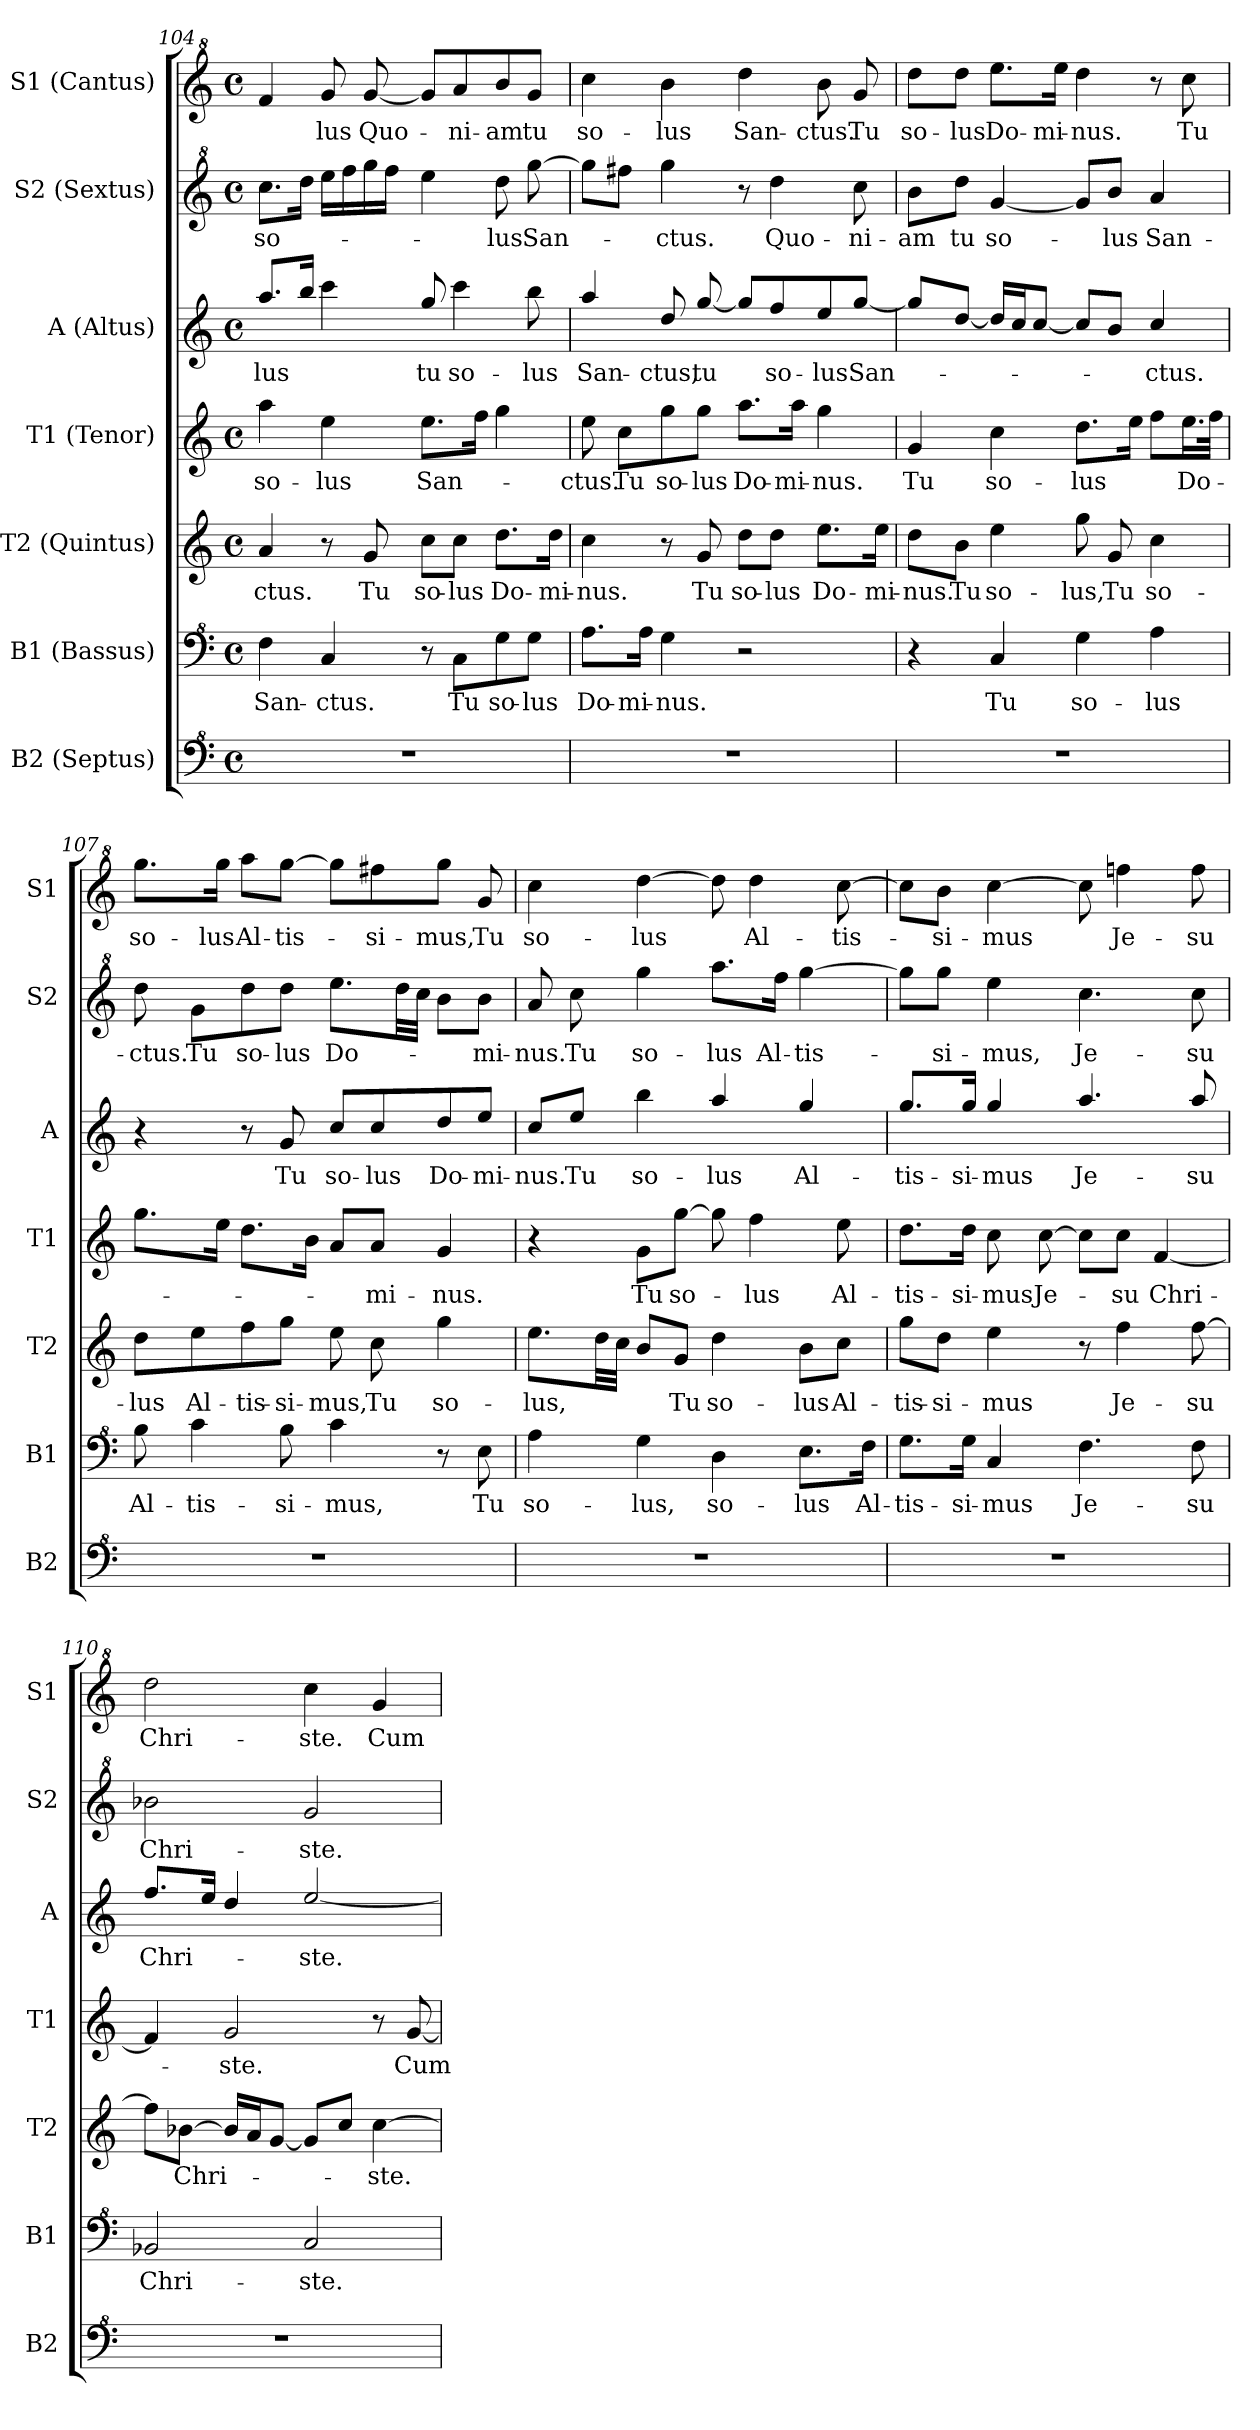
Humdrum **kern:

**kern	**kern	**text	**kern	**text	**kern	**text	**kern	**text	**kern	**text	**kern	**text
*part7	*part6	*part6	*part5	*part5	*part4	*part4	*part3	*part3	*part2	*part2	*part1	*part1
*staff7	*staff6	*staff6	*staff5	*staff5	*staff4	*staff4	*staff3	*staff3	*staff2	*staff2	*staff1	*staff1
*I"B2 (Septus)	*I"B1 (Bassus)	*	*I"T2 (Quintus)	*	*I"T1 (Tenor)	*	*I"A (Altus)	*	*I"S2 (Sextus)	*	*I"S1 (Cantus)	*
*I'B2	*I'B1	*	*I'T2	*	*I'T1	*	*I'A	*	*I'S2	*	*I'S1	*
*clefF^4	*clefF^4	*	*clefG2	*	*clefG2	*	*clefG2	*	*clefG^2	*	*clefG^2	*
*k[]	*k[]	*	*k[]	*	*k[]	*	*k[]	*	*k[]	*	*k[]	*
*M4/4	*M4/4	*	*M4/4	*	*M4/4	*	*M4/4	*	*M4/4	*	*M4/4	*
*met(c)	*met(c)	*	*met(c)	*	*met(c)	*	*met(c)	*	*met(c)	*	*met(c)	*
=104	=104	=104	=104	=104	=104	=104	=104	=104	=104	=104	=104	=104
!	!	!LO:LY:b	!	!LO:LY:b	!	!LO:LY:b	!	!LO:LY:b	!	!LO:LY:b	!	!
1r	4f\	San-	4a/	-ctus.	4aa\	so-	8.aa/L	-lus	8.ccc\L	so-	4ff/	.
.	.	.	.	.	.	.	16bb/Jk	.	16ddd\Jk	.	.	.
!	!	!LO:LY:b	!	!	!	!LO:LY:b	!	!	!	!	!	!LO:LY:b
.	4c/	-ctus.	8r	.	4ee\	-lus	4ccc\	.	16eee\LL	.	8gg/	-lus
.	.	.	.	.	.	.	.	.	16fff\	.	.	.
!	!	!	!	!LO:LY:b	!	!	!	!	!	!	!	!LO:LY:b
.	.	.	8g/	Tu	.	.	.	.	16ggg\	.	[8gg/	Quo-
.	.	.	.	.	.	.	.	.	16fff\JJ	.	.	.
!	!	!	!	!LO:LY:b	!	!LO:LY:b	!	!LO:LY:b	!	!	!	!
.	8r	.	8cc\L	so-	8.ee\L	San-	8gg/	tu	4eee\	.	8gg/L]	.
!	!	!LO:LY:b	!	!LO:LY:b	!	!	!	!LO:LY:b	!	!	!	!LO:LY:b
.	8c\L	Tu	8cc\J	-lus	.	.	4ccc\	so-	.	.	8aa/	-ni-
.	.	.	.	.	16ff\Jk	.	.	.	.	.	.	.
!	!	!LO:LY:b	!	!LO:LY:b	!	!	!	!	!	!LO:LY:b	!	!LO:LY:b
.	8g\	so-	8.dd\L	Do-	4gg\	.	.	.	8ddd\	-lus	8bb/	-am
!	!	!LO:LY:b	!	!	!	!	!	!LO:LY:b	!	!LO:LY:b	!	!LO:LY:b
.	8g\J	-lus	.	.	.	.	8bb\	-lus	[8ggg\	San-	8gg/J	tu
!	!	!	!	!LO:LY:b	!	!	!	!	!	!	!	!
.	.	.	16dd\Jk	-mi-	.	.	.	.	.	.	.	.
!!LO:LB:g=z
=105	=105	=105	=105	=105	=105	=105	=105	=105	=105	=105	=105	=105
!	!	!LO:LY:b	!	!LO:LY:b	!	!LO:LY:b	!	!LO:LY:b	!	!	!	!LO:LY:b
1r	8.a\L	Do-	4cc\	-nus.	8ee\	-ctus.	4aa/	San-	8ggg\L]	.	4ccc\	so-
!	!	!	!	!	!	!LO:LY:b	!	!	!	!	!	!
.	.	.	.	.	8cc\L	Tu	.	.	8fff#X\J	.	.	.
!	!	!LO:LY:b	!	!	!	!	!	!	!	!	!	!
.	16a\Jk	-mi-	.	.	.	.	.	.	.	.	.	.
!	!	!LO:LY:b	!	!	!	!LO:LY:b	!	!LO:LY:b	!	!LO:LY:b	!	!LO:LY:b
.	4g\	-nus.	8r	.	8gg\	so-	8dd/	-ctus,	4ggg\	-ctus.	4bb\	-lus
!	!	!	!	!LO:LY:b	!	!LO:LY:b	!	!LO:LY:b	!	!	!	!
.	.	.	8g/	Tu	8gg\J	-lus	[8gg/	tu	.	.	.	.
!	!	!	!	!LO:LY:b	!	!LO:LY:b	!	!	!	!	!	!LO:LY:b
.	2r	.	8dd\L	so-	8.aa\L	Do-	8gg/L]	.	8r	.	4ddd\	San-
!	!	!	!	!LO:LY:b	!	!	!	!LO:LY:b	!	!LO:LY:b	!	!
.	.	.	8dd\J	-lus	.	.	8ff/	so-	4ddd\	Quo-	.	.
!	!	!	!	!	!	!LO:LY:b	!	!	!	!	!	!
.	.	.	.	.	16aa\Jk	-mi-	.	.	.	.	.	.
!	!	!	!	!LO:LY:b	!	!LO:LY:b	!	!LO:LY:b	!	!	!	!LO:LY:b
.	.	.	8.ee\L	Do-	4gg\	-nus.	8ee/	-lus	.	.	8bb\	-ctus.
!	!	!	!	!	!	!	!	!LO:LY:b	!	!LO:LY:b	!	!LO:LY:b
.	.	.	.	.	.	.	[8gg/J	San-	8ccc\	-ni-	8gg/	Tu
!	!	!	!	!LO:LY:b	!	!	!	!	!	!	!	!
.	.	.	16ee\Jk	-mi-	.	.	.	.	.	.	.	.
=106	=106	=106	=106	=106	=106	=106	=106	=106	=106	=106	=106	=106
!	!	!	!	!LO:LY:b	!	!LO:LY:b	!	!	!	!LO:LY:b	!	!LO:LY:b
1r	4r	.	8dd\L	-nus.	4g/	Tu	8gg/L]	.	8bb\L	-am	8ddd\L	so-
!	!	!	!	!LO:LY:b	!	!	!	!	!	!LO:LY:b	!	!LO:LY:b
.	.	.	8b\J	Tu	.	.	[8dd/J	.	8ddd\J	tu	8ddd\J	-lus
!	!	!LO:LY:b	!	!LO:LY:b	!	!LO:LY:b	!	!	!	!LO:LY:b	!	!LO:LY:b
.	4c/	Tu	4ee\	so-	4cc\	so-	16dd/LL]	.	[4gg/	so-	8.eee\L	Do-
.	.	.	.	.	.	.	16cc/J	.	.	.	.	.
.	.	.	.	.	.	.	[8cc/J	.	.	.	.	.
!	!	!	!	!	!	!	!	!	!	!	!	!LO:LY:b
.	.	.	.	.	.	.	.	.	.	.	16eee\Jk	-mi-
!	!	!LO:LY:b	!	!LO:LY:b	!	!LO:LY:b	!	!	!	!	!	!LO:LY:b
.	4g\	so-	8gg\	-lus,	8.dd\L	-lus	8cc/L]	.	8gg/L]	.	4ddd\	-nus.
!	!	!	!	!LO:LY:b	!	!	!	!	!	!LO:LY:b	!	!
.	.	.	8g/	Tu	.	.	8b/J	.	8bb/J	-lus	.	.
.	.	.	.	.	16ee\Jk	.	.	.	.	.	.	.
!	!	!LO:LY:b	!	!LO:LY:b	!	!	!	!LO:LY:b	!	!LO:LY:b	!	!
.	4a\	-lus	4cc\	so-	8ff\L	.	4cc/	-ctus.	4aa/	San-	8r	.
!	!	!	!	!	!	!LO:LY:b	!	!	!	!	!	!LO:LY:b
.	.	.	.	.	16.ee\L	Do-	.	.	.	.	8ccc\	Tu
.	.	.	.	.	32ff\JJk	.	.	.	.	.	.	.
=107	=107	=107	=107	=107	=107	=107	=107	=107	=107	=107	=107	=107
!	!	!LO:LY:b	!	!LO:LY:b	!	!	!	!	!	!LO:LY:b	!	!LO:LY:b
1r	8b\	Al-	8dd\L	-lus	8.gg\L	.	4r	.	8ddd\	-ctus.	8.ggg\L	so-
!	!	!LO:LY:b	!	!LO:LY:b	!	!	!	!	!	!LO:LY:b	!	!
.	4cc\	-tis-	8ee\	Al-	.	.	.	.	8gg\L	Tu	.	.
!	!	!	!	!	!	!	!	!	!	!	!	!LO:LY:b
.	.	.	.	.	16ee\Jk	.	.	.	.	.	16ggg\Jk	-lus
!	!	!	!	!LO:LY:b	!	!	!	!	!	!LO:LY:b	!	!LO:LY:b
.	.	.	8ff\	-tis-	8.dd\L	.	8r	.	8ddd\	so-	8aaa\L	Al-
!	!	!LO:LY:b	!	!LO:LY:b	!	!	!	!LO:LY:b	!	!LO:LY:b	!	!LO:LY:b
.	8b\	-si-	8gg\J	-si-	.	.	8g/	Tu	8ddd\J	-lus	[8ggg\J	-tis-
.	.	.	.	.	16b\Jk	.	.	.	.	.	.	.
!	!	!LO:LY:b	!	!LO:LY:b	!	!	!	!LO:LY:b	!	!LO:LY:b	!	!
.	4cc\	-mus,	8ee\	-mus,	8a/L	.	8cc/L	so-	8.eee\L	Do-	8ggg\L]	.
!	!	!	!	!LO:LY:b	!	!LO:LY:b	!	!LO:LY:b	!	!	!	!LO:LY:b
.	.	.	8cc\	Tu	8a/J	-mi-	8cc/	-lus	.	.	8fff#X\	-si-
.	.	.	.	.	.	.	.	.	32ddd\LL	.	.	.
.	.	.	.	.	.	.	.	.	32ccc\JJJ	.	.	.
!	!	!	!	!LO:LY:b	!	!LO:LY:b	!	!LO:LY:b	!	!	!	!LO:LY:b
.	8r	.	4gg\	so-	4g/	-nus.	8dd/	Do-	8bb\L	.	8ggg\J	-mus,
!	!	!LO:LY:b	!	!	!	!	!	!LO:LY:b	!	!LO:LY:b	!	!LO:LY:b
.	8e\	Tu	.	.	.	.	8ee/J	-mi-	8bb\J	-mi-	8gg/	Tu
=108	=108	=108	=108	=108	=108	=108	=108	=108	=108	=108	=108	=108
!	!	!LO:LY:b	!	!LO:LY:b	!	!	!	!LO:LY:b	!	!LO:LY:b	!	!LO:LY:b
1r	4a\	so-	8.ee\L	-lus,	4r	.	8cc/L	-nus.	8aa/	-nus.	4ccc\	so-
!	!	!	!	!	!	!	!	!LO:LY:b	!	!LO:LY:b	!	!
.	.	.	.	.	.	.	8ee/J	Tu	8ccc\	Tu	.	.
.	.	.	32dd\LL	.	.	.	.	.	.	.	.	.
.	.	.	32cc\JJJ	.	.	.	.	.	.	.	.	.
!	!	!LO:LY:b	!	!	!	!LO:LY:b	!	!LO:LY:b	!	!LO:LY:b	!	!LO:LY:b
.	4g\	-lus,	8b/L	.	8g\L	Tu	4bb\	so-	4ggg\	so-	[4ddd\	-lus
!	!	!	!	!LO:LY:b	!	!LO:LY:b	!	!	!	!	!	!
.	.	.	8g/J	Tu	[8gg\J	so-	.	.	.	.	.	.
!	!	!LO:LY:b	!	!LO:LY:b	!	!	!	!LO:LY:b	!	!LO:LY:b	!	!
.	4d\	so-	4dd\	so-	8gg\]	.	4aa/	-lus	8.aaa\L	-lus	8ddd\]	.
!	!	!	!	!	!	!LO:LY:b	!	!	!	!	!	!LO:LY:b
.	.	.	.	.	4ff\	-lus	.	.	.	.	4ddd\	Al-
!	!	!	!	!	!	!	!	!	!	!LO:LY:b	!	!
.	.	.	.	.	.	.	.	.	16fff\Jk	Al-	.	.
!	!	!LO:LY:b	!	!LO:LY:b	!	!	!	!LO:LY:b	!	!LO:LY:b	!	!
.	8.e\L	-lus	8b\L	-lus	.	.	4gg/	Al-	[4ggg\	-tis-	.	.
!	!	!	!	!LO:LY:b	!	!LO:LY:b	!	!	!	!	!	!LO:LY:b
.	.	.	8cc\J	Al-	8ee\	Al-	.	.	.	.	[8ccc\	-tis-
!	!	!LO:LY:b	!	!	!	!	!	!	!	!	!	!
.	16f\Jk	Al-	.	.	.	.	.	.	.	.	.	.
!!LO:PB:g=z
=109	=109	=109	=109	=109	=109	=109	=109	=109	=109	=109	=109	=109
!	!	!LO:LY:b	!	!LO:LY:b	!	!LO:LY:b	!	!LO:LY:b	!	!	!	!
1r	8.g\L	-tis-	8gg\L	-tis-	8.dd\L	-tis-	8.gg/L	-tis-	8ggg\L]	.	8ccc\L]	.
!	!	!	!	!LO:LY:b	!	!	!	!	!	!LO:LY:b	!	!LO:LY:b
.	.	.	8dd\J	-si-	.	.	.	.	8ggg\J	-si-	8bb\J	-si-
!	!	!LO:LY:b	!	!	!	!LO:LY:b	!	!LO:LY:b	!	!	!	!
.	16g\Jk	-si-	.	.	16dd\Jk	-si-	16gg/Jk	-si-	.	.	.	.
!	!	!LO:LY:b	!	!LO:LY:b	!	!LO:LY:b	!	!LO:LY:b	!	!LO:LY:b	!	!LO:LY:b
.	4c/	-mus	4ee\	-mus	8cc\	-mus	4gg/	-mus	4eee\	-mus,	[4ccc\	-mus
!	!	!	!	!	!	!LO:LY:b	!	!	!	!	!	!
.	.	.	.	.	[8cc\	Je-	.	.	.	.	.	.
!	!	!LO:LY:b	!	!	!	!	!	!LO:LY:b	!	!LO:LY:b	!	!
.	4.f\	Je-	8r	.	8cc\L]	.	4.aa/	Je-	4.ccc\	Je-	8ccc\]	.
!	!	!	!	!LO:LY:b	!	!LO:LY:b	!	!	!	!	!	!LO:LY:b
.	.	.	4ff\	Je-	8cc\J	-su	.	.	.	.	4fffni\	Je-
!	!	!	!	!	!	!LO:LY:b	!	!	!	!	!	!
.	.	.	.	.	[4f/	-Chri-	.	.	.	.	.	.
!	!	!LO:LY:b	!	!LO:LY:b	!	!	!	!LO:LY:b	!	!LO:LY:b	!	!LO:LY:b
.	8f\	-su	[8ff\	-su	.	.	8aa/	-su	8ccc\	-su	8fff\	-su
=110	=110	=110	=110	=110	=110	=110	=110	=110	=110	=110	=110	=110
!	!	!LO:LY:b	!	!	!	!	!	!LO:LY:b	!	!LO:LY:b	!	!LO:LY:b
1r	2B-X/	Chri-	8ff\L]	.	4f/]	.	8.ff/L	Chri-	2bb-X\	Chri-	2ddd\	Chri-
!	!	!	!	!LO:LY:b	!	!	!	!	!	!	!	!
.	.	.	[8b-X\J	Chri-	.	.	.	.	.	.	.	.
.	.	.	.	.	.	.	16ee/Jk	.	.	.	.	.
!	!	!	!	!	!	!LO:LY:b	!	!	!	!	!	!
.	.	.	16b-/LL]	.	2g/	-ste.	4dd/	.	.	.	.	.
.	.	.	16a/J	.	.	.	.	.	.	.	.	.
.	.	.	[8g/J	.	.	.	.	.	.	.	.	.
!	!	!LO:LY:b	!	!	!	!	!	!LO:LY:b	!	!LO:LY:b	!	!LO:LY:b
.	2c/	-ste.	8g/L]	.	.	.	[2ee/	-ste.	2gg/	-ste.	4ccc\	-ste.
.	.	.	8cc/J	.	.	.	.	.	.	.	.	.
!	!	!	!	!LO:LY:b	!	!	!	!	!	!	!	!LO:LY:b
.	.	.	[4cc\	-ste.	8r	.	.	.	.	.	4gg/	Cum
!	!	!	!	!	!	!LO:LY:b	!	!	!	!	!	!
.	.	.	.	.	[8g/	Cum	.	.	.	.	.	.
=	=	=	=	=	=	=	=	=	=	=	=	=
*-	*-	*-	*-	*-	*-	*-	*-	*-	*-	*-	*-	*-
